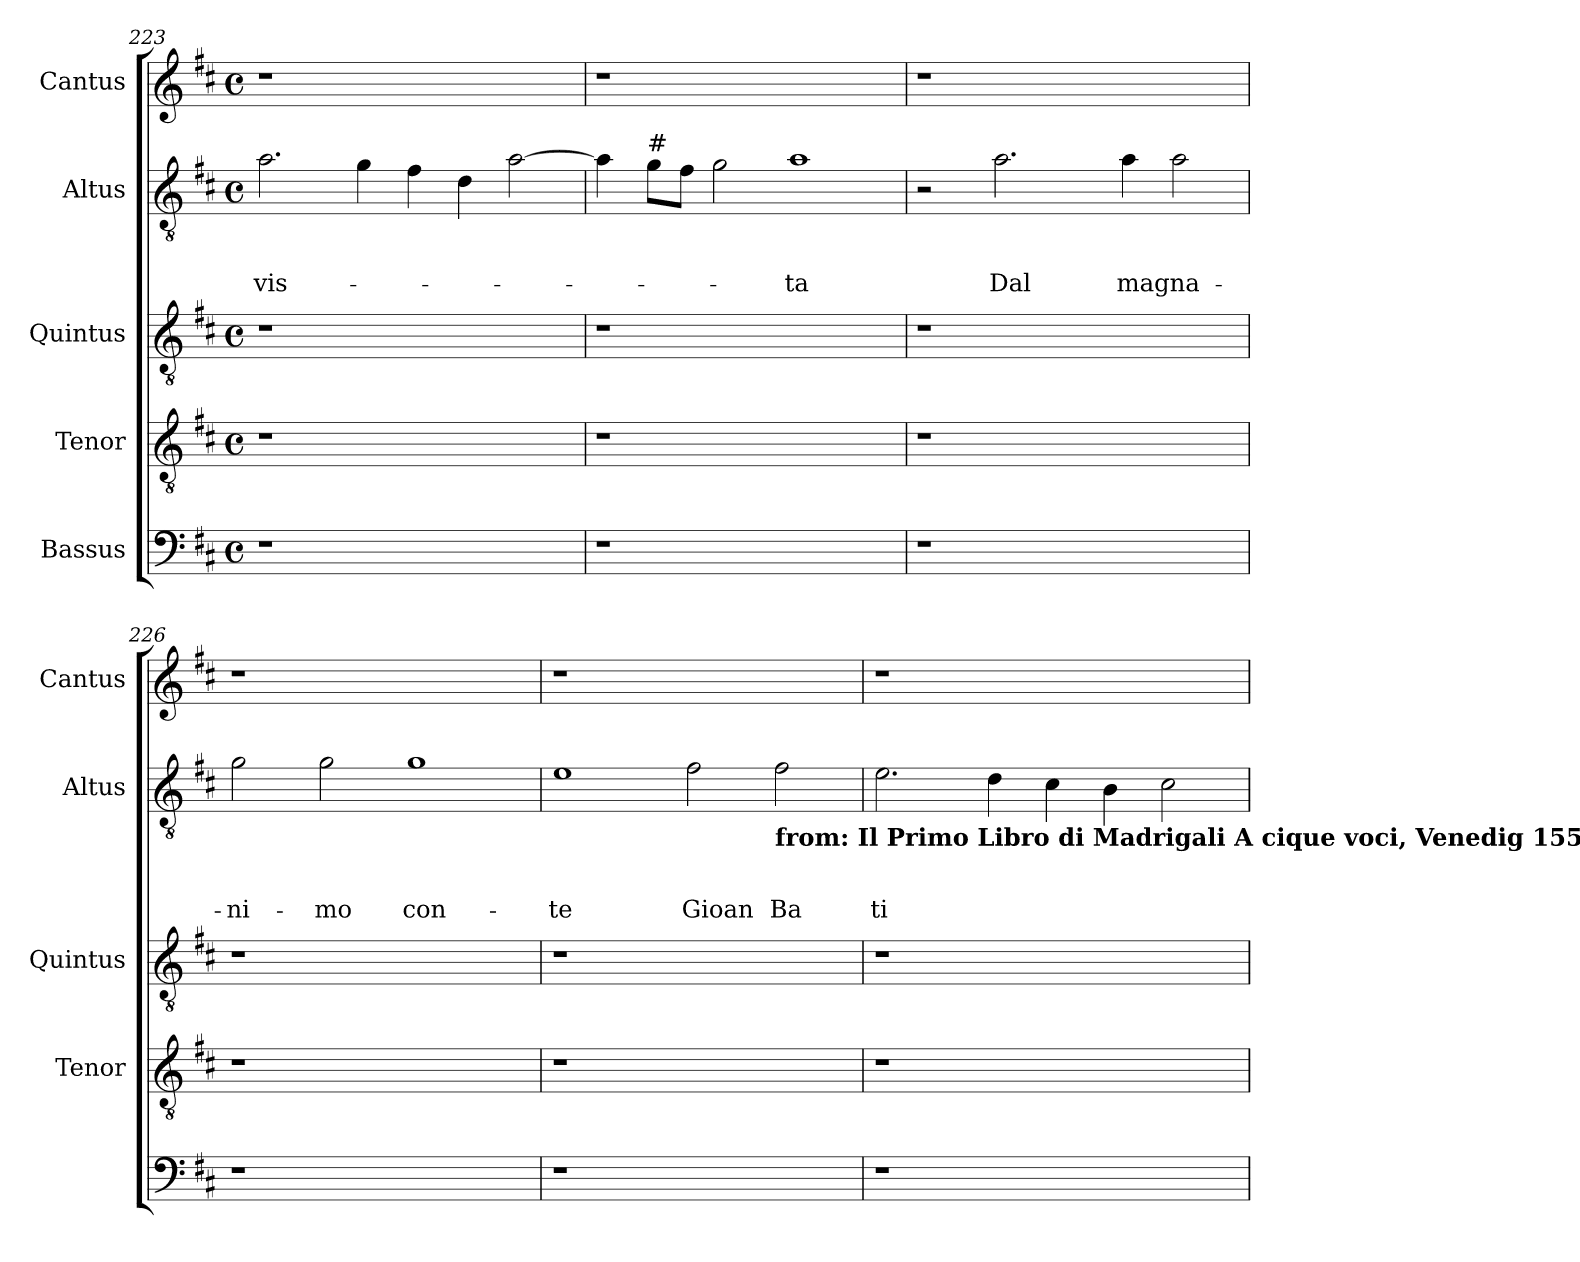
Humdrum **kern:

**kern	**kern	**kern	**kern	**text	**text	**text	**kern
*part5	*part4	*part3	*part2	*part2	*part2	*part2	*part1
*staff5	*staff4	*staff3	*staff2	*staff2	*staff2	*staff2	*staff1
*I"Bassus	*I"Tenor	*I"Quintus	*I"Altus	*	*	*	*I"Cantus
*	*I'Tenor	*I'Quintus	*I'Altus	*	*	*	*I'Cantus
*clefF4	*clefGv2	*clefGv2	*clefGv2	*	*	*	*clefG2
*k[f#c#]	*k[f#c#]	*k[f#c#]	*k[f#c#]	*	*	*	*k[f#c#]
*D:	*D:	*D:	*D:	*	*	*	*D:
*M4/4	*M4/4	*M4/4	*M4/4	*	*	*	*M4/4
*met(c)	*met(c)	*met(c)	*met(c)	*	*	*	*met(c)
=223	=223	=223	=223	=223	=223	=223	=223
!	!	!	!	!	!	!LO:LY:b	!
1r	1r	1r	2.a\	.	.	vis-	1r
.	.	.	4g\	.	.	.	.
1ryy	1ryy	1ryy	4f#\	.	.	.	1ryy
.	.	.	4d\	.	.	.	.
.	.	.	[>2a\	.	.	.	.
=224	=224	=224	=224	=224	=224	=224	=224
1r	1r	1r	4a\]	.	.	.	1r
!	!	!	!LO:TX:a:t=#	!	!	!	!
.	.	.	8g\L	.	.	.	.
.	.	.	8f#\J	.	.	.	.
.	.	.	2g\	.	.	.	.
!	!	!	!	!	!	!LO:LY:b	!
1ryy	1ryy	1ryy	1a	.	.	-ta	1ryy
=225	=225	=225	=225	=225	=225	=225	=225
1r	1r	1r	2r	.	.	.	1r
!	!	!	!	!	!	!LO:LY:b	!
.	.	.	2.a\	.	.	Dal	.
1ryy	1ryy	1ryy	.	.	.	.	1ryy
!	!	!	!	!	!	!LO:LY:b	!
.	.	.	4a\	.	.	magna-	.
.	.	.	2a\	.	.	.	.
=226	=226	=226	=226	=226	=226	=226	=226
!	!	!	!	!	!	!LO:LY:b	!
1r	1r	1r	2g\	.	.	-ni-	1r
!	!	!	!	!	!	!LO:LY:b	!
.	.	.	2g\	.	.	-mo	.
!	!	!	!	!	!	!LO:LY:b	!
1ryy	1ryy	1ryy	1g	.	.	con-	1ryy
!!LO:PB:g=z
=227	=227	=227	=227	=227	=227	=227	=227
!	!	!	!	!	!	!LO:LY:b	!
1r	1r	1r	1e	.	.	-te	1r
!	!	!	!	!	!	!LO:LY:b	!
1ryy	1ryy	1ryy	2f#\	.	.	Gioan	1ryy
!	!	!	!LO:TX:b:B:t=from&colon; Il Primo Libro di Madrigali A cique voci, Venedig 1555	!	!	!	!
!	!	!	!	!	!	!LO:LY:b	!
.	.	.	2f#\	.	.	Ba	.
=228	=228	=228	=228	=228	=228	=228	=228
!	!	!	!	!	!	!LO:LY:b	!
1r	1r	1r	2.e\	.	.	ti	1r
.	.	.	4d\	.	.	.	.
1ryy	1ryy	1ryy	4c#\	.	.	.	1ryy
.	.	.	4B\	.	.	.	.
.	.	.	2c#\	.	.	.	.
=	=	=	=	=	=	=	=
*-	*-	*-	*-	*-	*-	*-	*-
